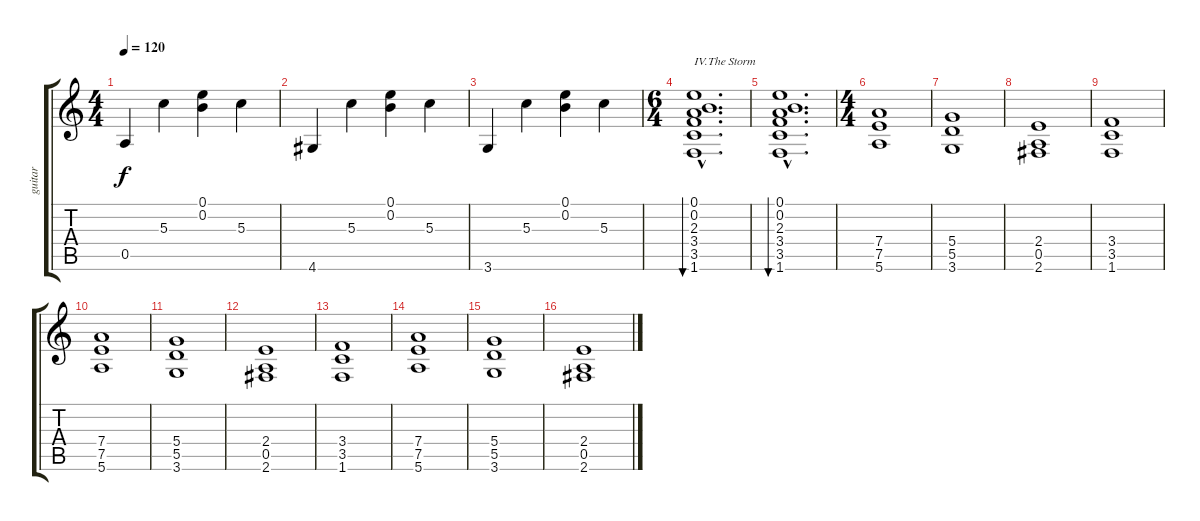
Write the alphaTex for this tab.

\track ("guitar" "guitar") {instrument acousticguitarnylon}
\staff {score tabs}
\tuning (E4 B3 G3 D3 A2 E2) {hide}
\ts (4 4)
\tempo 120
\clef g2
\ks c
0.5.4{dy f} 5.3.4 (0.1 0.2).4 5.3.4 |
4.6.4 5.3.4 (0.1 0.2).4 5.3.4 |
3.6.4 5.3.4 (0.1 0.2).4 5.3.4 |
\ts (6 4)
(0.1{hac} 0.2{hac} 2.3{hac} 3.4{hac} 3.5{hac} 1.6{hac}).1{d bu 480 txt "IV.The Storm"} |
(0.1{hac} 0.2{hac} 2.3{hac} 3.4{hac} 3.5{hac} 1.6{hac}).1{d bu 480} |
\ts (4 4)
(7.4 7.5 5.6).1{volume 14 instrument distortionguitar} |
(5.4 5.5 3.6).1 |
(2.4 0.5 2.6).1 |
(3.4 3.5 1.6).1 |
(7.4 7.5 5.6).1{volume 14 instrument overdrivenguitar} |
(5.4 5.5 3.6).1 |
(2.4 0.5 2.6).1 |
(3.4 3.5 1.6).1 |
(7.4 7.5 5.6).1{volume 14 instrument overdrivenguitar} |
(5.4 5.5 3.6).1 |
(2.4 0.5 2.6).1
